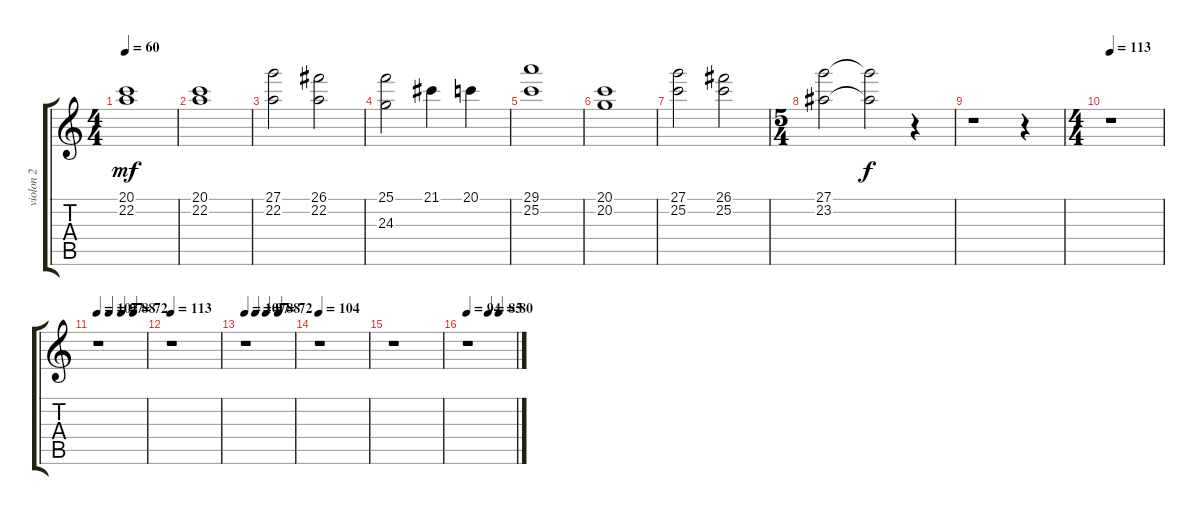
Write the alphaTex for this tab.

\track ("violon 2" "violon 2") {instrument stringensemble1}
\staff {score tabs}
\tuning (E4 B3 G3 D3 A2 E2) {hide}
\ts (4 4)
\tempo 60
\clef g2
\ks c
(20.1 22.2).1{dy mf} |
(20.1 22.2).1 |
(27.1 22.2).2 (26.1 22.2).2 |
(25.1 24.3).2 21.1.4 20.1.4 |
(29.1 25.2).1 |
(20.1 20.2).1 |
(27.1 25.2).2 (26.1 25.2).2 |
\ts (5 4)
(27.1 23.2).2 (27.1{t} 23.2{t}).2{dy f} r.4 |
r.1 r.4 |
\ts (4 4)
\tempo 113
r.1 |
\tempo 107
\tempo (97 0.25)
\tempo (88 0.5)
\tempo (72 0.75)
r.1 |
\tempo 113
r.1 |
\tempo 107
\tempo (97 0.21875)
\tempo (88 0.4375)
\tempo (72 0.6875)
r.1 |
\tempo 104
r.1 |
r.1 |
\tempo 94
\tempo (85 0.4375)
\tempo (80 0.65625)
r.1
